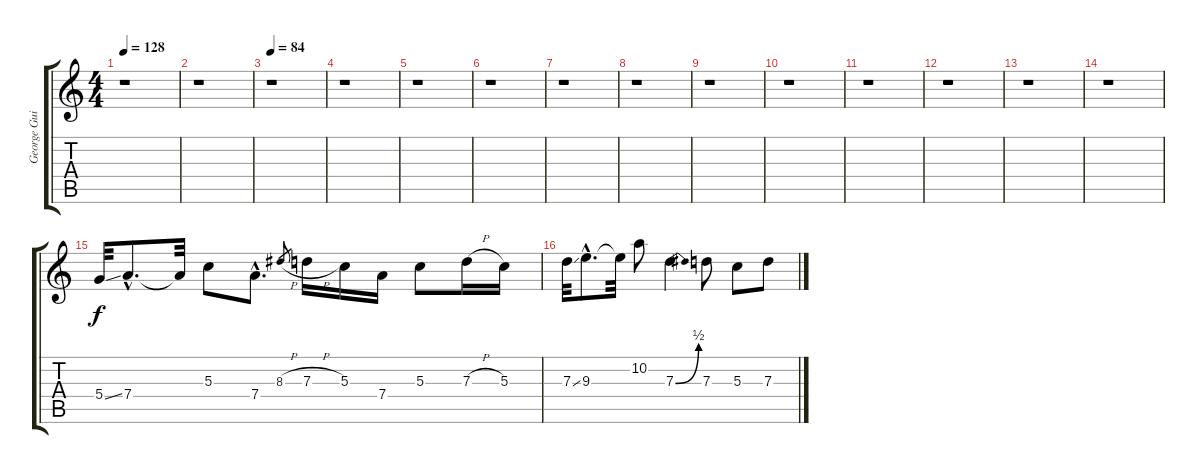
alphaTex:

\track ("George Guitar" "George Gui") {instrument distortionguitar}
\staff {score tabs}
\tuning (E4 B3 G3 D3 A2 E2) {hide}
\ts (4 4)
\tempo 128
\clef g2
\ks c
r.1{dy f} |
r.1 |
\tempo 84
r.1 |
r.1 |
r.1 |
r.1 |
r.1 |
r.1 |
r.1 |
r.1 |
r.1 |
r.1 |
r.1 |
r.1 |
5.4{ss}.32 7.4{hac}.8{d} 7.4{t}.32 5.3.8 7.4{hac}.8{d} 8.3{h}.8{gr} 7.3{h}.16 5.3.16 7.4.16 5.3.8 7.3{h}.16 5.3.16 |
7.3{ss}.32 9.3{hac}.8{d} 9.3{t}.32 10.2.8 7.3{be (bend 0 0 60 2)}.4 7.3.8 5.3.8 7.3.8
